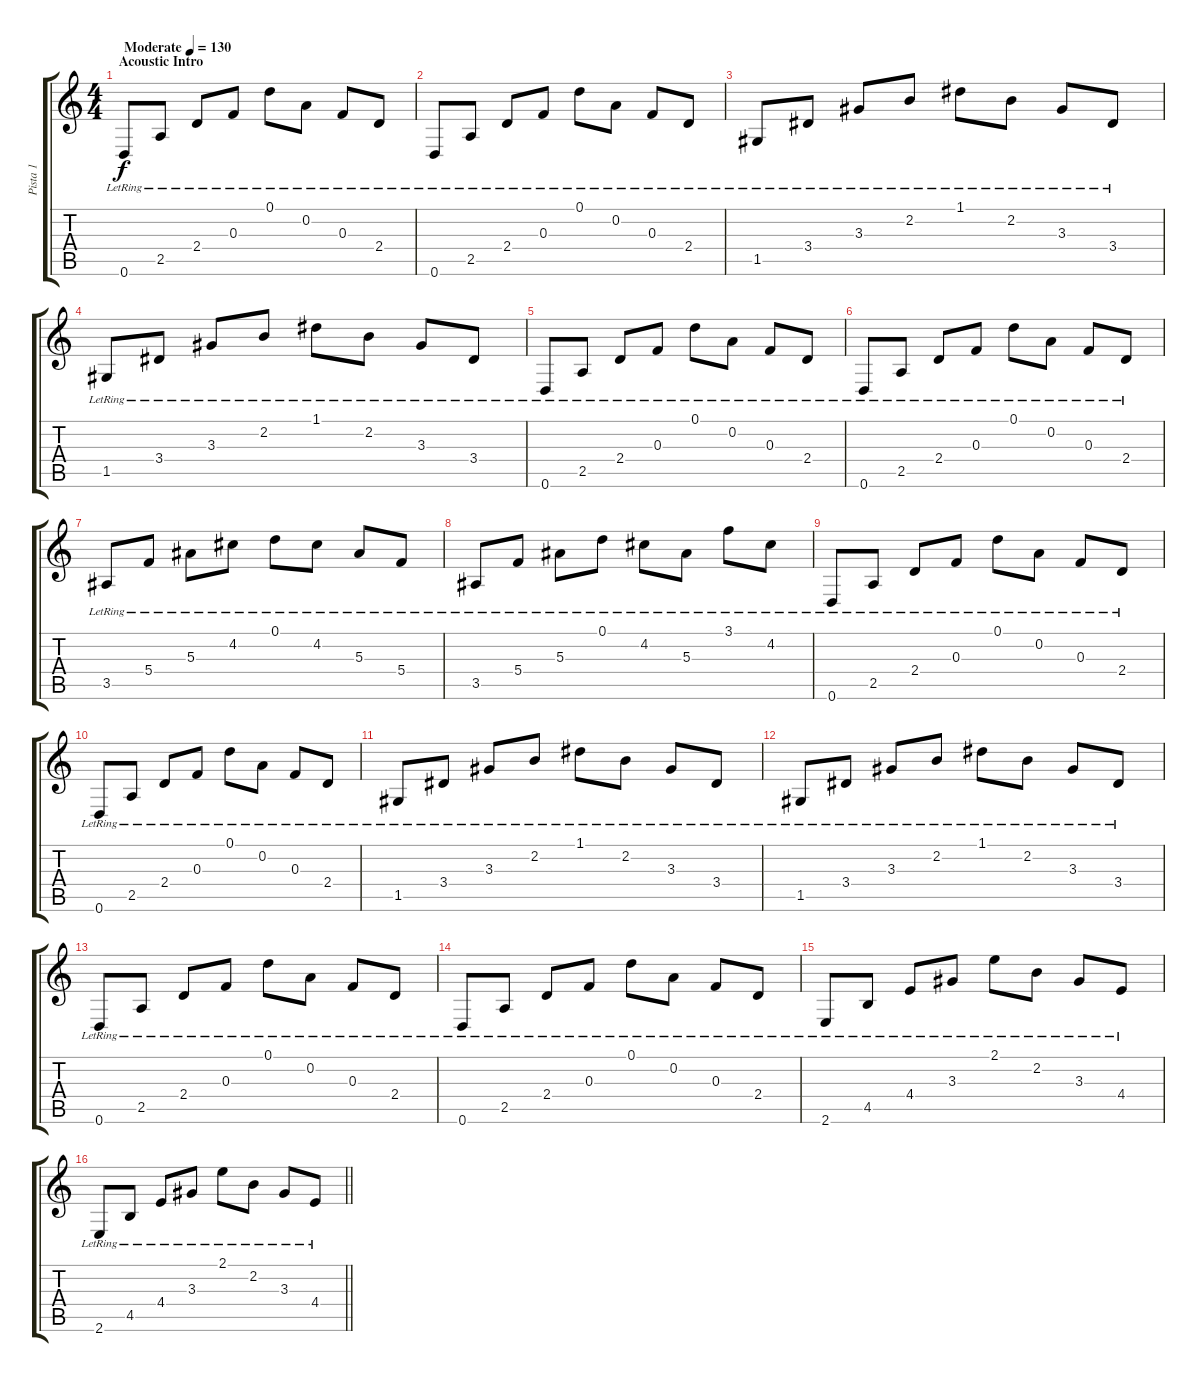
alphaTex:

\track ("Pista 1" "Pista 1") {instrument acousticguitarsteel}
\staff {score tabs}
\tuning (D4 A3 F3 C3 G2 D2) {hide}
\ts (4 4)
\section ("" "Acoustic Intro")
\tempo (130 "Moderate")
\clef g2
\ks c
0.6{lr}.8{dy f instrument acousticguitarsteel} 2.5{lr}.8 2.4{lr}.8 0.3{lr}.8 0.1{lr}.8 0.2{lr}.8 0.3{lr}.8 2.4{lr}.8 |
0.6{lr}.8 2.5{lr}.8 2.4{lr}.8 0.3{lr}.8 0.1{lr}.8 0.2{lr}.8 0.3{lr}.8 2.4{lr}.8 |
1.5{lr}.8 3.4{lr}.8 3.3{lr}.8 2.2{lr}.8 1.1{lr}.8 2.2{lr}.8 3.3{lr}.8 3.4{lr}.8 |
1.5{lr}.8 3.4{lr}.8 3.3{lr}.8 2.2{lr}.8 1.1{lr}.8 2.2{lr}.8 3.3{lr}.8 3.4{lr}.8 |
0.6{lr}.8 2.5{lr}.8 2.4{lr}.8 0.3{lr}.8 0.1{lr}.8 0.2{lr}.8 0.3{lr}.8 2.4{lr}.8 |
0.6{lr}.8 2.5{lr}.8 2.4{lr}.8 0.3{lr}.8 0.1{lr}.8 0.2{lr}.8 0.3{lr}.8 2.4{lr}.8 |
3.5{lr}.8 5.4{lr}.8 5.3{lr}.8 4.2{lr}.8 0.1{lr}.8 4.2{lr}.8 5.3{lr}.8 5.4{lr}.8 |
3.5{lr}.8 5.4{lr}.8 5.3{lr}.8 0.1{lr}.8 4.2{lr}.8 5.3{lr}.8 3.1{lr}.8 4.2{lr}.8 |
0.6{lr}.8 2.5{lr}.8 2.4{lr}.8 0.3{lr}.8 0.1{lr}.8 0.2{lr}.8 0.3{lr}.8 2.4{lr}.8 |
0.6{lr}.8 2.5{lr}.8 2.4{lr}.8 0.3{lr}.8 0.1{lr}.8 0.2{lr}.8 0.3{lr}.8 2.4{lr}.8 |
1.5{lr}.8 3.4{lr}.8 3.3{lr}.8 2.2{lr}.8 1.1{lr}.8 2.2{lr}.8 3.3{lr}.8 3.4{lr}.8 |
1.5{lr}.8 3.4{lr}.8 3.3{lr}.8 2.2{lr}.8 1.1{lr}.8 2.2{lr}.8 3.3{lr}.8 3.4{lr}.8 |
0.6{lr}.8 2.5{lr}.8 2.4{lr}.8 0.3{lr}.8 0.1{lr}.8 0.2{lr}.8 0.3{lr}.8 2.4{lr}.8 |
0.6{lr}.8 2.5{lr}.8 2.4{lr}.8 0.3{lr}.8 0.1{lr}.8 0.2{lr}.8 0.3{lr}.8 2.4{lr}.8 |
2.6{lr}.8 4.5{lr}.8 4.4{lr}.8 3.3{lr}.8 2.1{lr}.8 2.2{lr}.8 3.3{lr}.8 4.4{lr}.8 |
\barLineRight lightlight
2.6{lr}.8 4.5{lr}.8 4.4{lr}.8 3.3{lr}.8 2.1{lr}.8 2.2{lr}.8 3.3{lr}.8 4.4{lr}.8
